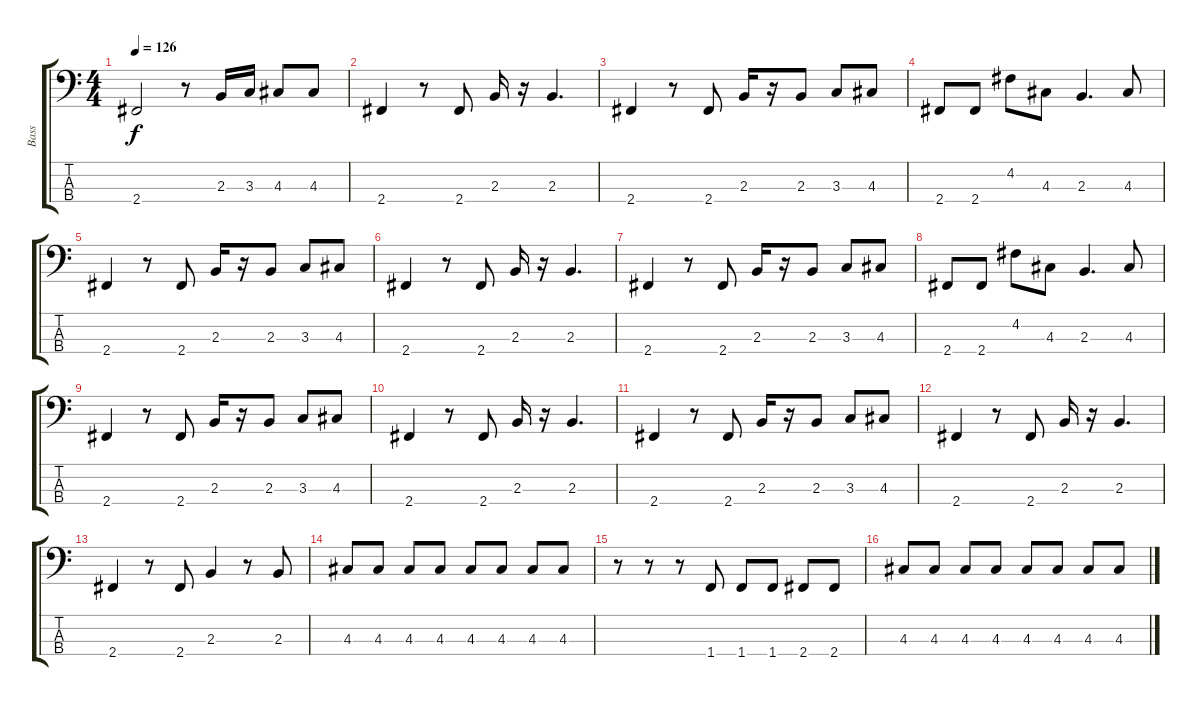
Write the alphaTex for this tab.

\track ("Bass" "Bass") {instrument electricbassfinger}
\staff {score tabs}
\tuning (G2 D2 A1 E1) {hide}
\ts (4 4)
\tempo 126
\clef f4
\ks c
2.4{t}.2{dy f} r.8 2.3.16 3.3.16 4.3.8 4.3.8 |
2.4.4 r.8 2.4.8 2.3.16 r.16 2.3.4{d} |
2.4.4 r.8 2.4.8 2.3.16 r.16 2.3.8 3.3.8 4.3.8 |
2.4.8 2.4.8 4.2.8 4.3.8 2.3.4{d} 4.3.8 |
2.4.4 r.8 2.4.8 2.3.16 r.16 2.3.8 3.3.8 4.3.8 |
2.4.4 r.8 2.4.8 2.3.16 r.16 2.3.4{d} |
2.4.4 r.8 2.4.8 2.3.16 r.16 2.3.8 3.3.8 4.3.8 |
2.4.8 2.4.8 4.2.8 4.3.8 2.3.4{d} 4.3.8 |
2.4.4 r.8 2.4.8 2.3.16 r.16 2.3.8 3.3.8 4.3.8 |
2.4.4 r.8 2.4.8 2.3.16 r.16 2.3.4{d} |
2.4.4 r.8 2.4.8 2.3.16 r.16 2.3.8 3.3.8 4.3.8 |
2.4.4 r.8 2.4.8 2.3.16 r.16 2.3.4{d} |
2.4.4 r.8 2.4.8 2.3.4 r.8 2.3.8 |
4.3.8 4.3.8 4.3.8 4.3.8 4.3.8 4.3.8 4.3.8 4.3.8 |
r.8 r.8 r.8 1.4.8 1.4.8 1.4.8 2.4.8 2.4.8 |
4.3.8 4.3.8 4.3.8 4.3.8 4.3.8 4.3.8 4.3.8 4.3.8
